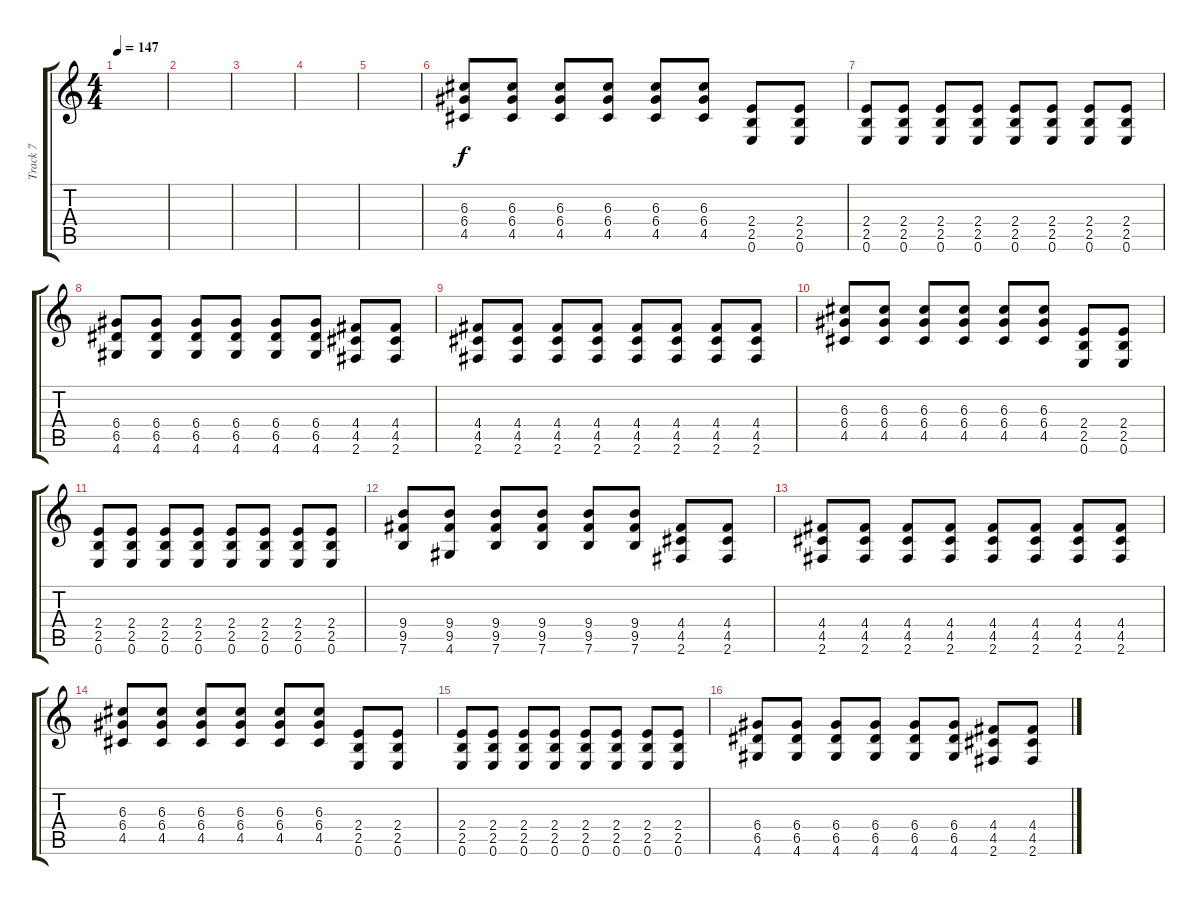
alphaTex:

\track ("Track 7" "Track 7") {instrument distortionguitar}
\staff {score tabs}
\tuning (E4 B3 G3 D3 A2 E2) {hide}
\ts (4 4)
\tempo 147
\clef g2
\ks c
|
|
|
|
|
(6.3 6.4 4.5).8 (6.3 6.4 4.5).8 (6.3 6.4 4.5).8 (6.3 6.4 4.5).8 (6.3 6.4 4.5).8 (6.3 6.4 4.5).8 (2.4 2.5 0.6).8 (2.4 2.5 0.6).8 |
(2.4 2.5 0.6).8 (2.4 2.5 0.6).8 (2.4 2.5 0.6).8 (2.4 2.5 0.6).8 (2.4 2.5 0.6).8 (2.4 2.5 0.6).8 (2.4 2.5 0.6).8 (2.4 2.5 0.6).8 |
(6.4 6.5 4.6).8 (6.4 6.5 4.6).8 (6.4 6.5 4.6).8 (6.4 6.5 4.6).8 (6.4 6.5 4.6).8 (6.4 6.5 4.6).8 (4.4 4.5 2.6).8 (4.4 4.5 2.6).8 |
(4.4 4.5 2.6).8 (4.4 4.5 2.6).8 (4.4 4.5 2.6).8 (4.4 4.5 2.6).8 (4.4 4.5 2.6).8 (4.4 4.5 2.6).8 (4.4 4.5 2.6).8 (4.4 4.5 2.6).8 |
(6.3 6.4 4.5).8 (6.3 6.4 4.5).8 (6.3 6.4 4.5).8 (6.3 6.4 4.5).8 (6.3 6.4 4.5).8 (6.3 6.4 4.5).8 (2.4 2.5 0.6).8 (2.4 2.5 0.6).8 |
(2.4 2.5 0.6).8 (2.4 2.5 0.6).8 (2.4 2.5 0.6).8 (2.4 2.5 0.6).8 (2.4 2.5 0.6).8 (2.4 2.5 0.6).8 (2.4 2.5 0.6).8 (2.4 2.5 0.6).8 |
(9.4 9.5 7.6).8 (9.4 9.5 4.6).8 (9.4 9.5 7.6).8 (9.4 9.5 7.6).8 (9.4 9.5 7.6).8 (9.4 9.5 7.6).8 (4.4 4.5 2.6).8 (4.4 4.5 2.6).8 |
(4.4 4.5 2.6).8 (4.4 4.5 2.6).8 (4.4 4.5 2.6).8 (4.4 4.5 2.6).8 (4.4 4.5 2.6).8 (4.4 4.5 2.6).8 (4.4 4.5 2.6).8 (4.4 4.5 2.6).8 |
(6.3 6.4 4.5).8 (6.3 6.4 4.5).8 (6.3 6.4 4.5).8 (6.3 6.4 4.5).8 (6.3 6.4 4.5).8 (6.3 6.4 4.5).8 (2.4 2.5 0.6).8 (2.4 2.5 0.6).8 |
(2.4 2.5 0.6).8 (2.4 2.5 0.6).8 (2.4 2.5 0.6).8 (2.4 2.5 0.6).8 (2.4 2.5 0.6).8 (2.4 2.5 0.6).8 (2.4 2.5 0.6).8 (2.4 2.5 0.6).8 |
(6.4 6.5 4.6).8 (6.4 6.5 4.6).8 (6.4 6.5 4.6).8 (6.4 6.5 4.6).8 (6.4 6.5 4.6).8 (6.4 6.5 4.6).8 (4.4 4.5 2.6).8 (4.4 4.5 2.6).8
